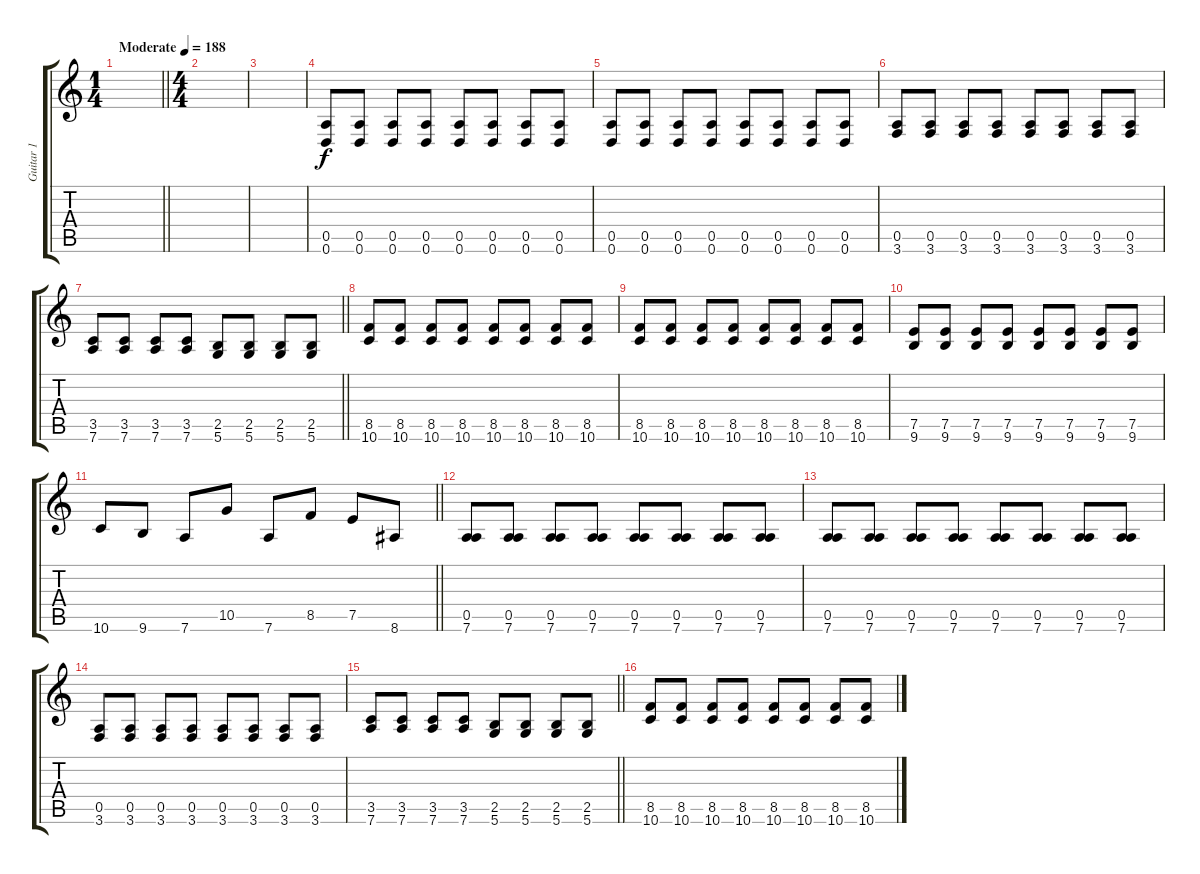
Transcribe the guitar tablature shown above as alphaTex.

\track ("Guitar 1" "Guitar 1") {instrument distortionguitar}
\staff {score tabs}
\tuning (E4 B3 G3 D3 A2 D2) {hide}
\ts (1 4)
\tempo (188 "Moderate")
\clef g2
\barLineRight lightlight
\ks c
|
\ts (4 4)
|
|
(0.5 0.6).8 (0.5 0.6).8 (0.5 0.6).8 (0.5 0.6).8 (0.5 0.6).8 (0.5 0.6).8 (0.5 0.6).8 (0.5 0.6).8 |
(0.5 0.6).8 (0.5 0.6).8 (0.5 0.6).8 (0.5 0.6).8 (0.5 0.6).8 (0.5 0.6).8 (0.5 0.6).8 (0.5 0.6).8 |
(0.5 3.6).8 (0.5 3.6).8 (0.5 3.6).8 (0.5 3.6).8 (0.5 3.6).8 (0.5 3.6).8 (0.5 3.6).8 (0.5 3.6).8 |
\barLineRight lightlight
(3.5 7.6).8 (3.5 7.6).8 (3.5 7.6).8 (3.5 7.6).8 (2.5 5.6).8 (2.5 5.6).8 (2.5 5.6).8 (2.5 5.6).8 |
(8.5 10.6).8 (8.5 10.6).8 (8.5 10.6).8 (8.5 10.6).8 (8.5 10.6).8 (8.5 10.6).8 (8.5 10.6).8 (8.5 10.6).8 |
(8.5 10.6).8 (8.5 10.6).8 (8.5 10.6).8 (8.5 10.6).8 (8.5 10.6).8 (8.5 10.6).8 (8.5 10.6).8 (8.5 10.6).8 |
(7.5 9.6).8 (7.5 9.6).8 (7.5 9.6).8 (7.5 9.6).8 (7.5 9.6).8 (7.5 9.6).8 (7.5 9.6).8 (7.5 9.6).8 |
\barLineRight lightlight
10.6.8 9.6.8 7.6.8 10.5.8 7.6.8 8.5.8 7.5.8 8.6.8 |
(0.5 7.6).8 (0.5 7.6).8 (0.5 7.6).8 (0.5 7.6).8 (0.5 7.6).8 (0.5 7.6).8 (0.5 7.6).8 (0.5 7.6).8 |
(0.5 7.6).8 (0.5 7.6).8 (0.5 7.6).8 (0.5 7.6).8 (0.5 7.6).8 (0.5 7.6).8 (0.5 7.6).8 (0.5 7.6).8 |
(0.5 3.6).8 (0.5 3.6).8 (0.5 3.6).8 (0.5 3.6).8 (0.5 3.6).8 (0.5 3.6).8 (0.5 3.6).8 (0.5 3.6).8 |
\barLineRight lightlight
(3.5 7.6).8 (3.5 7.6).8 (3.5 7.6).8 (3.5 7.6).8 (2.5 5.6).8 (2.5 5.6).8 (2.5 5.6).8 (2.5 5.6).8 |
(8.5 10.6).8 (8.5 10.6).8 (8.5 10.6).8 (8.5 10.6).8 (8.5 10.6).8 (8.5 10.6).8 (8.5 10.6).8 (8.5 10.6).8
